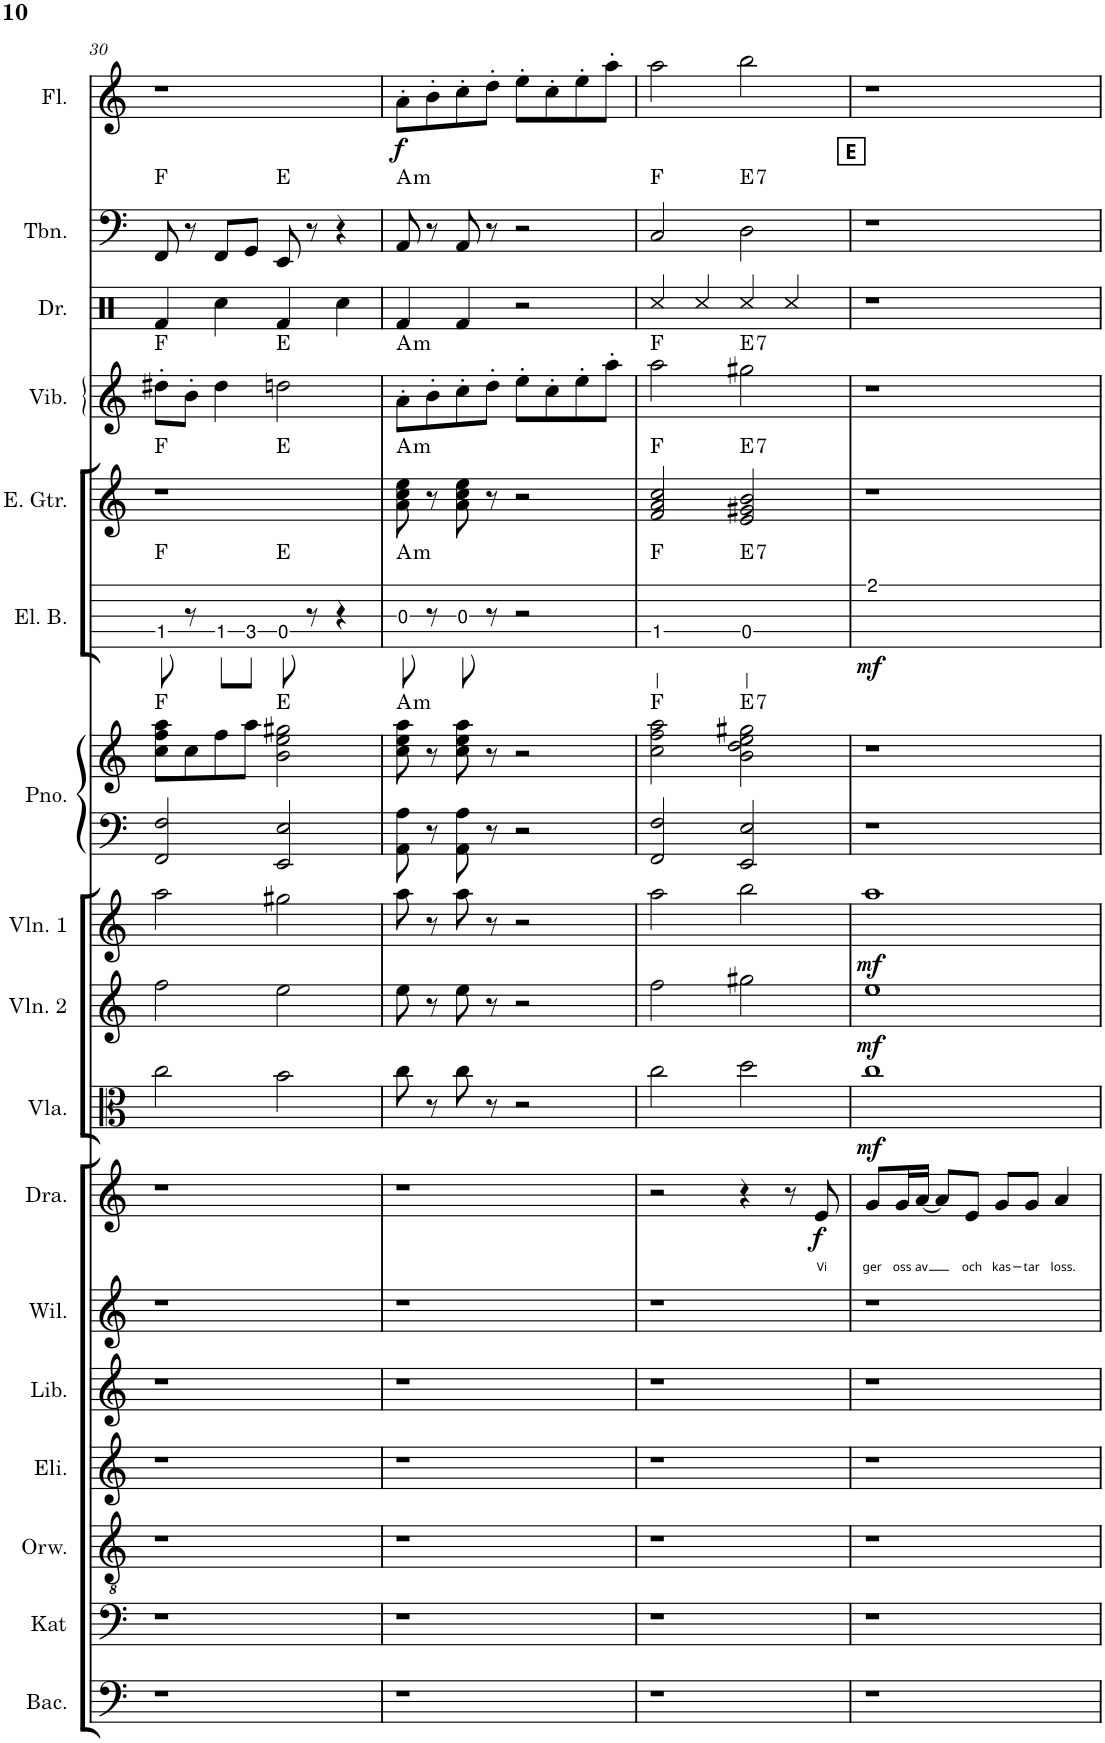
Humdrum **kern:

**kern	**kern	**kern	**kern	**kern	**kern	**kern	**text	**dynam	**kern	**dynam	**kern	**dynam	**kern	**dynam	**kern	**kern	**harte	**kern	**dynam	**kern	**kern	**harte	**kern	**kern	**harte	**kern	**dynam
*part17	*part16	*part15	*part14	*part13	*part12	*part11	*part11	*part11	*part10	*part10	*part9	*part9	*part8	*part8	*part7	*part7	*part7	*part6	*part6	*part5	*part4	*part4	*part3	*part2	*part2	*part1	*part1
*staff18	*staff17	*staff16	*staff15	*staff14	*staff13	*staff12	*staff12	*staff12	*staff11	*staff11	*staff10	*staff10	*staff9	*staff9	*staff8	*staff7	*	*staff6	*staff6	*staff5	*staff4	*	*staff3	*staff2	*	*staff1	*staff1
*I"Bacon	*I"Kat	*I"Orwen	*I"Elisabet	*I"Libby	*I"Wilma Shakespeare	*I"Drake	*	*	*I"Viola	*	*I"Violin 2	*	*I"Violin 1	*	*I"Piano	*	*	*I"5-str. Electric Bass	*	*I"Electric Guitar	*I"Vibraphone	*	*I"Drum Set	*I"Trombone	*	*I"Flute	*
*I'Bac.	*I'Kat	*I'Orw.	*I'Eli.	*I'Lib.	*I'Wil.	*I'Dra.	*	*	*I'Vla.	*	*I'Vln. 2	*	*I'Vln. 1	*	*I'Pno.	*	*	*I'El. B.	*	*I'E. Gtr.	*I'Vib.	*	*I'Dr.	*I'Tbn.	*	*I'Fl.	*
!!LO:PB:g=z
*clefF4	*clefF4	*clefGv2	*clefG2	*clefG2	*clefG2	*clefG2	*	*	*clefC3	*	*clefG2	*	*clefG2	*	*clefF4	*clefG2	*	*	*	*clefG2	*clefG2	*	*clefX	*clefF4	*	*clefG2	*
*	*	*Trd7c12	*	*	*	*	*	*	*	*	*	*	*	*	*	*	*	*Trd7c12	*	*Trd7c12	*	*	*	*	*	*Trd-7c-12	*
*k[]	*k[]	*k[]	*k[]	*k[]	*k[]	*k[]	*	*	*k[]	*	*k[]	*	*k[]	*	*k[]	*k[]	*	*k[]	*	*k[]	*k[]	*	*k[]	*k[]	*	*k[]	*
*M4/4	*M4/4	*M4/4	*M4/4	*M4/4	*M4/4	*M4/4	*	*	*M4/4	*	*M4/4	*	*M4/4	*	*M4/4	*M4/4	*	*M4/4	*	*M4/4	*M4/4	*	*M4/4	*M4/4	*	*M4/4	*
=30	=30	=30	=30	=30	=30	=30	=30	=30	=30	=30	=30	=30	=30	=30	=30	=30	=30	=30	=30	=30	=30	=30	=30	=30	=30	=30	=30
1r	1r	1r	1r	1r	1r	1r	.	.	2cc\	.	2ff\	.	2aa\	.	2FF/ 2F/	8cc\ 8ff\ 8aa\L	F:maj	8FF\	.	1r	8dd#X'\L	F:maj	4Rf/	8FF/	F:maj	1r	.
.	.	.	.	.	.	.	.	.	.	.	.	.	.	.	.	8cc\	.	8r	.	.	8b'\J	.	.	8r	.	.	.
.	.	.	.	.	.	.	.	.	.	.	.	.	.	.	.	8ff\	.	8FF\L	.	.	4dd#\	.	4Rcc\	8FF/L	.	.	.
.	.	.	.	.	.	.	.	.	.	.	.	.	.	.	.	8aa\J	.	8GG\J	.	.	.	.	.	8GG/J	.	.	.
.	.	.	.	.	.	.	.	.	2b\	.	2ee\	.	2gg#X\	.	2EE/ 2E/	2b\ 2ee\ 2gg#X\	E:maj	8EE\	.	.	2ddn\	E:maj	4Rf/	8EE/	E:maj	.	.
.	.	.	.	.	.	.	.	.	.	.	.	.	.	.	.	.	.	8r	.	.	.	.	.	8r	.	.	.
.	.	.	.	.	.	.	.	.	.	.	.	.	.	.	.	.	.	4r	.	.	.	.	4Rcc\	4r	.	.	.
=31	=31	=31	=31	=31	=31	=31	=31	=31	=31	=31	=31	=31	=31	=31	=31	=31	=31	=31	=31	=31	=31	=31	=31	=31	=31	=31	=31
!	!	!	!	!	!	!	!	!	!	!	!	!	!	!	!	!	!LO:H:kt=m	!	!	!	!	!LO:H:kt=m	!	!	!LO:H:kt=m	!	!LO:DY:b
1r	1r	1r	1r	1r	1r	1r	.	.	8cc\	.	8ee\	.	8aa\	.	8AA\ 8A\	8cc\ 8ee\ 8aa\	A:min	8AA\	.	8a\ 8cc\ 8ee\	8a'\L	A:min	4Rf/	8AA/	A:min	8a'\L	f
.	.	.	.	.	.	.	.	.	8r	.	8r	.	8r	.	8r	8r	.	8r	.	8r	8b'\	.	.	8r	.	8b'\	.
.	.	.	.	.	.	.	.	.	8cc\	.	8ee\	.	8aa\	.	8AA\ 8A\	8cc\ 8ee\ 8aa\	.	8AA\	.	8a\ 8cc\ 8ee\	8cc'\	.	4Rf/	8AA/	.	8cc'\	.
.	.	.	.	.	.	.	.	.	8r	.	8r	.	8r	.	8r	8r	.	8r	.	8r	8dd'\J	.	.	8r	.	8dd'\J	.
.	.	.	.	.	.	.	.	.	2r	.	2r	.	2r	.	2r	2r	.	2r	.	2r	8ee'\L	.	2r	2r	.	8ee'\L	.
.	.	.	.	.	.	.	.	.	.	.	.	.	.	.	.	.	.	.	.	.	8cc'\	.	.	.	.	8cc'\	.
.	.	.	.	.	.	.	.	.	.	.	.	.	.	.	.	.	.	.	.	.	8ee'\	.	.	.	.	8ee'\	.
.	.	.	.	.	.	.	.	.	.	.	.	.	.	.	.	.	.	.	.	.	8aa'\J	.	.	.	.	8aa'\J	.
=32	=32	=32	=32	=32	=32	=32	=32	=32	=32	=32	=32	=32	=32	=32	=32	=32	=32	=32	=32	=32	=32	=32	=32	=32	=32	=32	=32
1r	1r	1r	1r	1r	1r	2r	.	.	2cc\	.	2ff\	.	2aa\	.	2FF/ 2F/	2cc\ 2ff\ 2aa\	F:maj	2FF\	.	2f/ 2a/ 2cc/	2aa\	F:maj	4Rcc/	2C/	F:maj	2aa\	.
.	.	.	.	.	.	.	.	.	.	.	.	.	.	.	.	.	.	.	.	.	.	.	4Rcc/	.	.	.	.
!	!	!	!	!	!	!	!	!	!	!	!	!	!	!	!	!	!LO:H:kt=7	!	!	!	!	!LO:H:kt=7	!	!	!LO:H:kt=7	!	!
.	.	.	.	.	.	4r	.	.	2dd\	.	2gg#X\	.	2bb\	.	2EE/ 2E/	2b\ 2dd\ 2ee\ 2gg#X\	E:7	2EE\	.	2e/ 2g#X/ 2b/	2gg#X\	E:7	4Rcc/	2D\	E:7	2bb\	.
.	.	.	.	.	.	8r	.	.	.	.	.	.	.	.	.	.	.	.	.	.	.	.	4Rcc/	.	.	.	.
!	!	!	!	!	!	!	!LO:LY:b	!LO:DY:b	!	!	!	!	!	!	!	!	!	!	!	!	!	!	!	!	!	!	!
.	.	.	.	.	.	8e/	Vi	f	.	.	.	.	.	.	.	.	.	.	.	.	.	.	.	.	.	.	.
!!LO:REH:place=s1:b:B:cj:t=E
=33	=33	=33	=33	=33	=33	=33	=33	=33	=33	=33	=33	=33	=33	=33	=33	=33	=33	=33	=33	=33	=33	=33	=33	=33	=33	=33	=33
!	!	!	!	!	!	!	!LO:LY:b	!	!	!LO:DY:b	!	!LO:DY:b	!	!LO:DY:b	!	!	!	!	!LO:DY:b	!	!	!	!	!	!	!	!
1r	1r	1r	1r	1r	1r	8g/L	ger	.	1cc	mf	1ee	mf	1aa	mf	1r	1r	.	1A	mf	1r	1r	.	1r	1r	.	1r	.
!	!	!	!	!	!	!	!LO:LY:b	!	!	!	!	!	!	!	!	!	!	!	!	!	!	!	!	!	!	!	!
.	.	.	.	.	.	16g/L	oss	.	.	.	.	.	.	.	.	.	.	.	.	.	.	.	.	.	.	.	.
!	!	!	!	!	!	!	!LO:LY:b	!	!	!	!	!	!	!	!	!	!	!	!	!	!	!	!	!	!	!	!
.	.	.	.	.	.	[16a/JJ	av	.	.	.	.	.	.	.	.	.	.	.	.	.	.	.	.	.	.	.	.
.	.	.	.	.	.	8a/L]	.	.	.	.	.	.	.	.	.	.	.	.	.	.	.	.	.	.	.	.	.
!	!	!	!	!	!	!	!LO:LY:b	!	!	!	!	!	!	!	!	!	!	!	!	!	!	!	!	!	!	!	!
.	.	.	.	.	.	8e/J	och	.	.	.	.	.	.	.	.	.	.	.	.	.	.	.	.	.	.	.	.
!	!	!	!	!	!	!	!LO:LY:b	!	!	!	!	!	!	!	!	!	!	!	!	!	!	!	!	!	!	!	!
.	.	.	.	.	.	8g/L	kas-	.	.	.	.	.	.	.	.	.	.	.	.	.	.	.	.	.	.	.	.
!	!	!	!	!	!	!	!LO:LY:b	!	!	!	!	!	!	!	!	!	!	!	!	!	!	!	!	!	!	!	!
.	.	.	.	.	.	8g/J	-tar	.	.	.	.	.	.	.	.	.	.	.	.	.	.	.	.	.	.	.	.
!	!	!	!	!	!	!	!LO:LY:b	!	!	!	!	!	!	!	!	!	!	!	!	!	!	!	!	!	!	!	!
.	.	.	.	.	.	4a/	loss.	.	.	.	.	.	.	.	.	.	.	.	.	.	.	.	.	.	.	.	.
=	=	=	=	=	=	=	=	=	=	=	=	=	=	=	=	=	=	=	=	=	=	=	=	=	=	=	=
*-	*-	*-	*-	*-	*-	*-	*-	*-	*-	*-	*-	*-	*-	*-	*-	*-	*-	*-	*-	*-	*-	*-	*-	*-	*-	*-	*-
